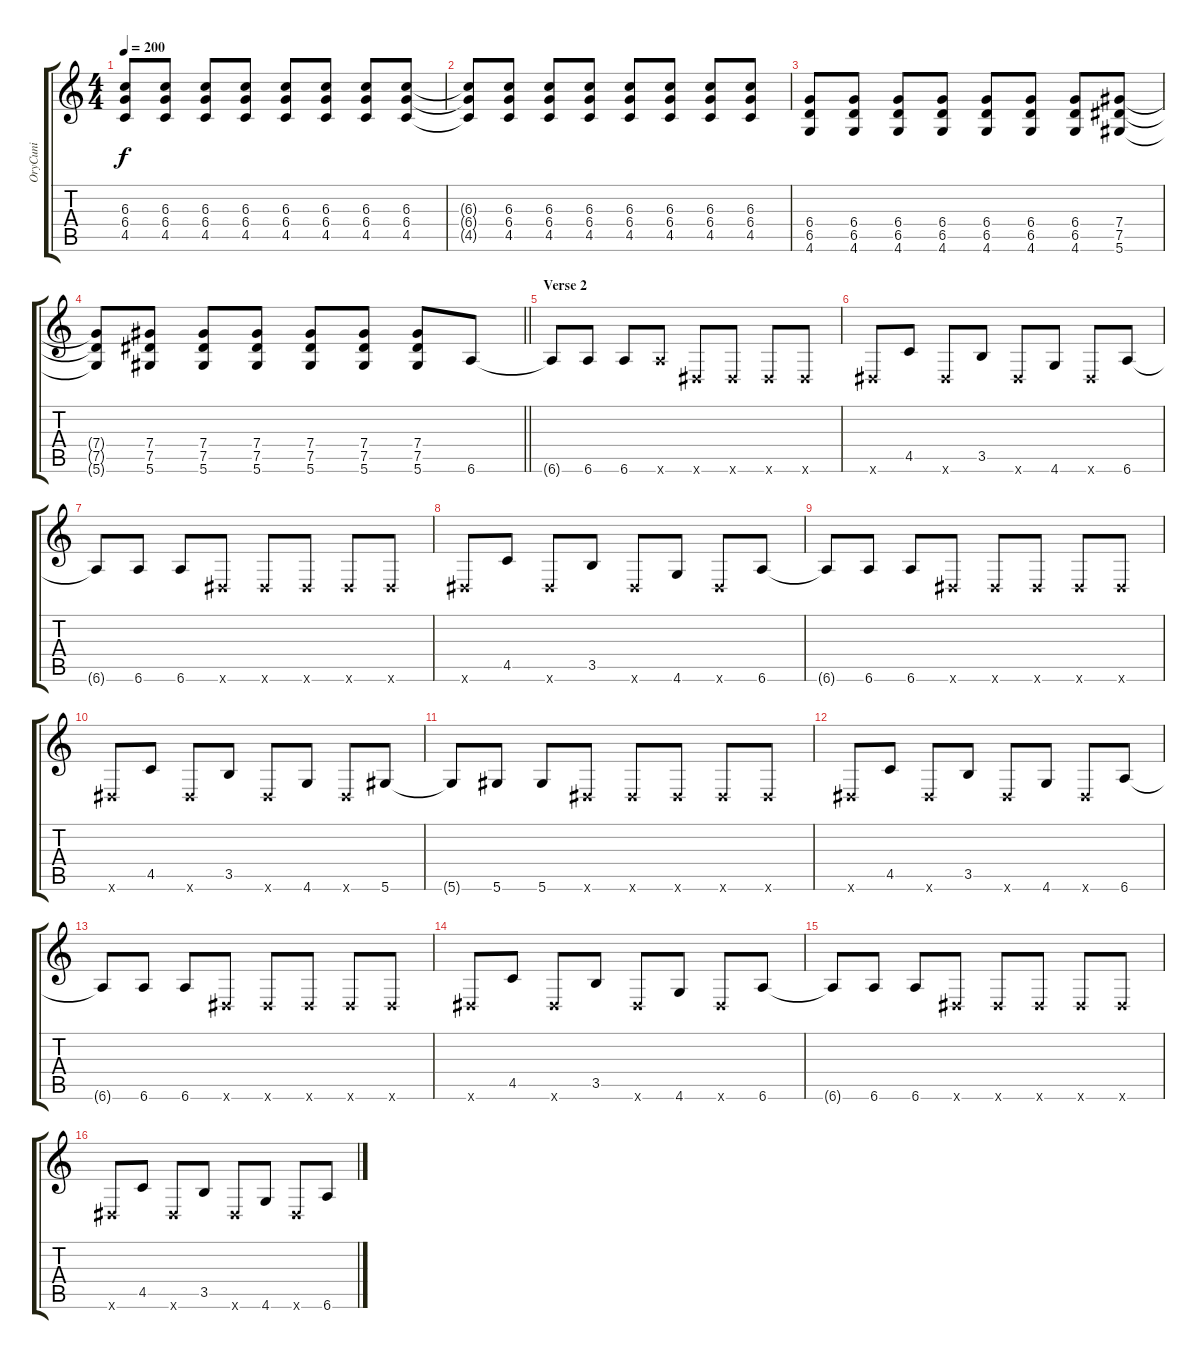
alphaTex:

\track ("OryCuni" "OryCuni") {instrument distortionguitar}
\staff {score tabs}
\tuning (Eb4 Bb3 Gb3 Db3 Ab2 Eb2) {hide}
\ts (4 4)
\tempo 200
\clef g2
\ks c
(6.3 6.4 4.5).8{dy f} (6.3 6.4 4.5).8 (6.3 6.4 4.5).8 (6.3 6.4 4.5).8 (6.3 6.4 4.5).8 (6.3 6.4 4.5).8 (6.3 6.4 4.5).8 (6.3 6.4 4.5).8 |
(6.3{t} 6.4{t} 4.5{t}).8 (6.3 6.4 4.5).8 (6.3 6.4 4.5).8 (6.3 6.4 4.5).8 (6.3 6.4 4.5).8 (6.3 6.4 4.5).8 (6.3 6.4 4.5).8 (6.3 6.4 4.5).8 |
(6.4 6.5 4.6).8 (6.4 6.5 4.6).8 (6.4 6.5 4.6).8 (6.4 6.5 4.6).8 (6.4 6.5 4.6).8 (6.4 6.5 4.6).8 (6.4 6.5 4.6).8 (7.4 7.5 5.6).8 |
\barLineRight lightlight
(7.4{t} 7.5{t} 5.6{t}).8 (7.4 7.5 5.6).8 (7.4 7.5 5.6).8 (7.4 7.5 5.6).8 (7.4 7.5 5.6).8 (7.4 7.5 5.6).8 (7.4 7.5 5.6).8 6.6.8 |
\section ("" "Verse 2")
6.6{t}.8 6.6.8 6.6.8 6.6{x}.8 0.6{x}.8 0.6{x}.8 0.6{x}.8 0.6{x}.8 |
0.6{x}.8 4.5.8 0.6{x}.8 3.5.8 0.6{x}.8 4.6.8 0.6{x}.8 6.6.8 |
6.6{t}.8 6.6.8 6.6.8 0.6{x}.8 0.6{x}.8 0.6{x}.8 0.6{x}.8 0.6{x}.8 |
0.6{x}.8 4.5.8 0.6{x}.8 3.5.8 0.6{x}.8 4.6.8 0.6{x}.8 6.6.8 |
6.6{t}.8 6.6.8 6.6.8 0.6{x}.8 0.6{x}.8 0.6{x}.8 0.6{x}.8 0.6{x}.8 |
0.6{x}.8 4.5.8 0.6{x}.8 3.5.8 0.6{x}.8 4.6.8 0.6{x}.8 5.6.8 |
5.6{t}.8 5.6.8 5.6.8 0.6{x}.8 0.6{x}.8 0.6{x}.8 0.6{x}.8 0.6{x}.8 |
0.6{x}.8 4.5.8 0.6{x}.8 3.5.8 0.6{x}.8 4.6.8 0.6{x}.8 6.6.8 |
6.6{t}.8 6.6.8 6.6.8 0.6{x}.8 0.6{x}.8 0.6{x}.8 0.6{x}.8 0.6{x}.8 |
0.6{x}.8 4.5.8 0.6{x}.8 3.5.8 0.6{x}.8 4.6.8 0.6{x}.8 6.6.8 |
6.6{t}.8 6.6.8 6.6.8 0.6{x}.8 0.6{x}.8 0.6{x}.8 0.6{x}.8 0.6{x}.8 |
0.6{x}.8 4.5.8 0.6{x}.8 3.5.8 0.6{x}.8 4.6.8 0.6{x}.8 6.6.8
